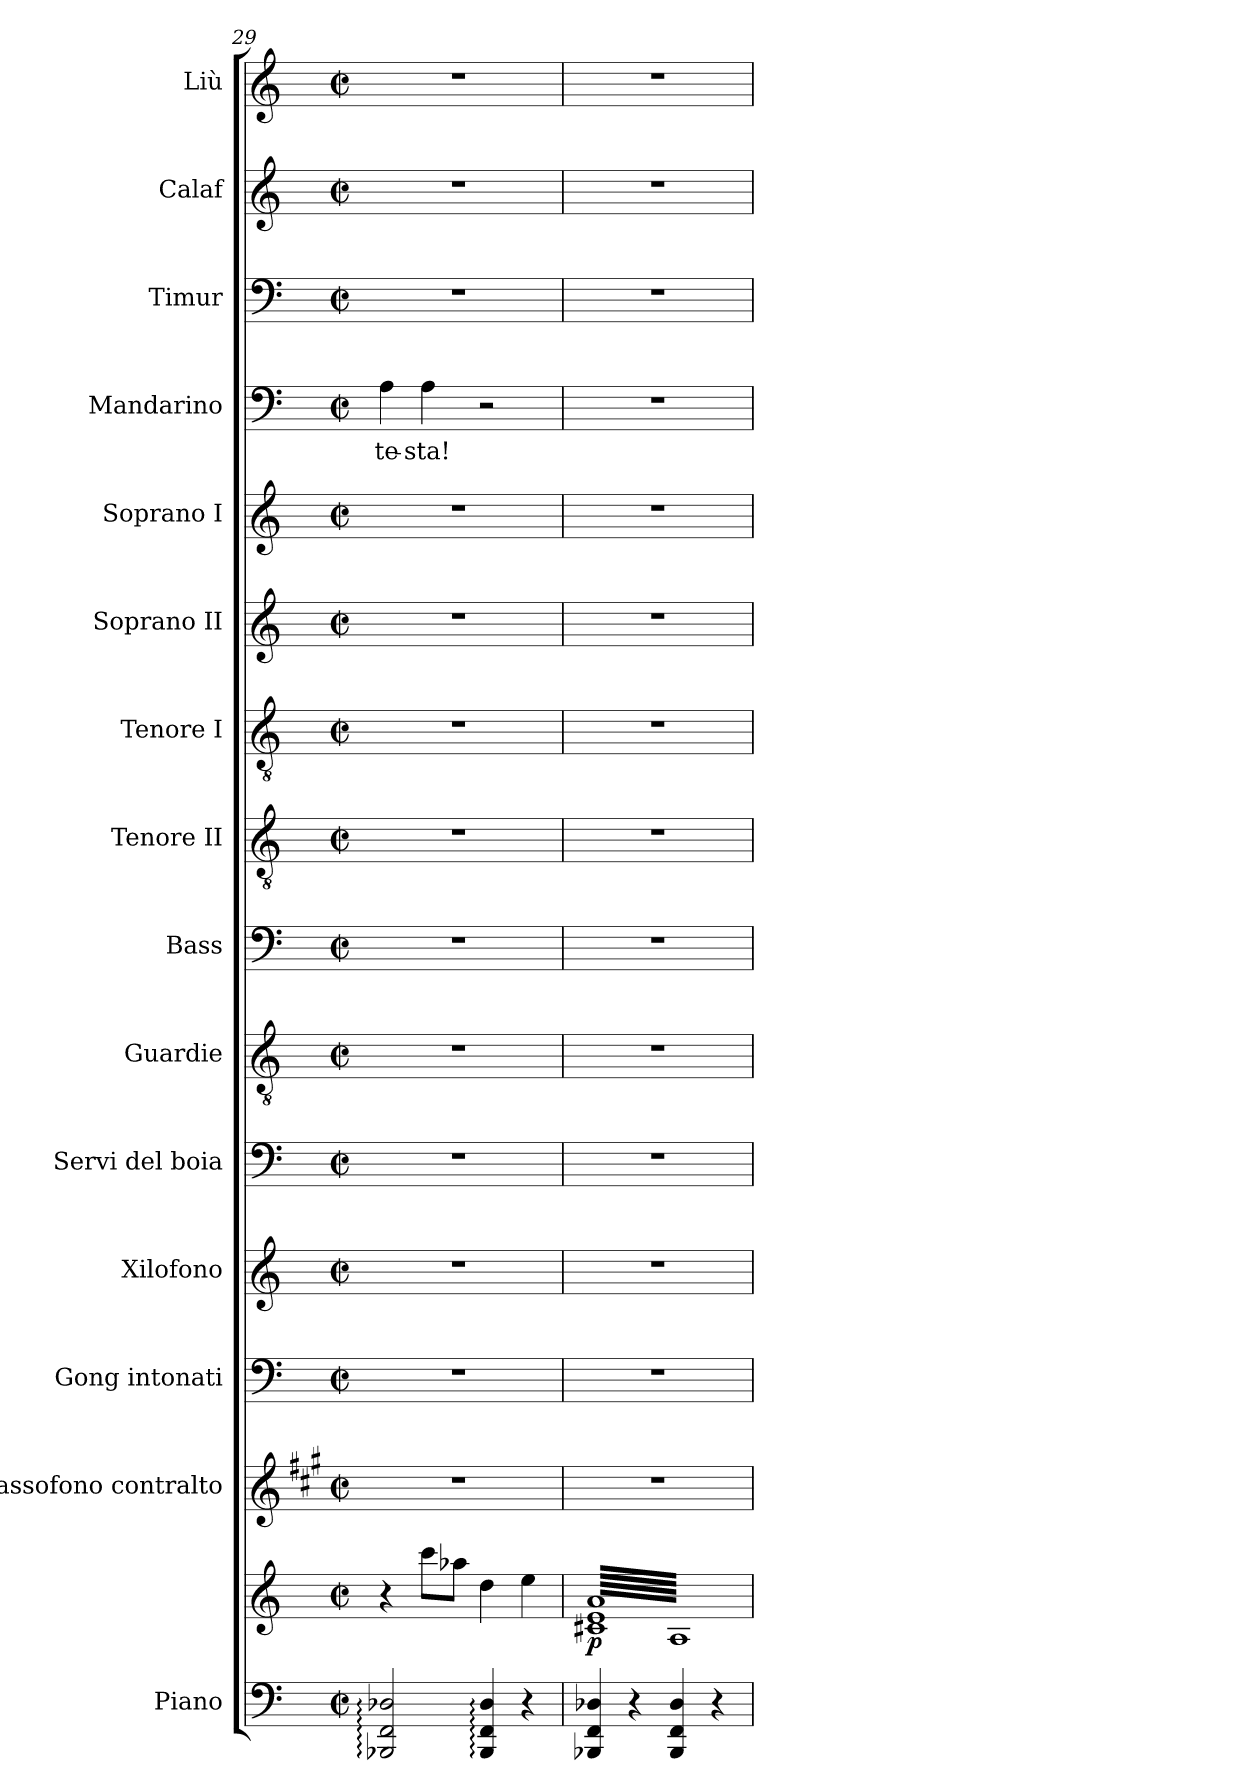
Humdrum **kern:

**kern	**kern	**dynam	**kern	**kern	**kern	**kern	**kern	**kern	**kern	**kern	**kern	**kern	**kern	**text	**kern	**kern	**kern
*part15	*part15	*part15	*part14	*part13	*part12	*part11	*part10	*part9	*part8	*part7	*part6	*part5	*part4	*part4	*part3	*part2	*part1
*staff16	*staff15	*staff15/16	*staff14	*staff13	*staff12	*staff11	*staff10	*staff9	*staff8	*staff7	*staff6	*staff5	*staff4	*staff4	*staff3	*staff2	*staff1
*I"Piano	*	*	*I"Sassofono contralto	*I"Gong intonati	*I"Xilofono	*I"Servi del boia	*I"Guardie	*I"Bass	*I"Tenore II	*I"Tenore I	*I"Soprano II	*I"Soprano I	*I"Mandarino	*	*I"Timur	*I"Calaf	*I"Liù
*I'Pno.	*	*	*	*I'Gong int.	*I'Xil.	*I'Ser.B.	*I'G.	*I'B.	*I'T. II	*I'T. I	*I'S. II	*I'S. I	*I'M.	*	*I'T.	*I'C.	*I'L.
*clefF4	*clefG2	*	*clefG2	*clefF4	*clefG2	*clefF4	*clefGv2	*clefF4	*clefGv2	*clefGv2	*clefG2	*clefG2	*clefF4	*	*clefF4	*clefG2	*clefG2
*	*	*	*ITrd5c9	*	*ITrd-7c-12	*	*	*	*	*	*	*	*	*	*	*	*
*k[]	*k[]	*	*k[]	*k[]	*k[]	*k[]	*k[]	*k[]	*k[]	*k[]	*k[]	*k[]	*k[]	*	*k[]	*k[]	*k[]
*M2/2	*M2/2	*	*M2/2	*M2/2	*M2/2	*M2/2	*M2/2	*M2/2	*M2/2	*M2/2	*M2/2	*M2/2	*M2/2	*	*M2/2	*M2/2	*M2/2
*met(c|)	*met(c|)	*	*met(c|)	*met(c|)	*met(c|)	*met(c|)	*met(c|)	*met(c|)	*met(c|)	*met(c|)	*met(c|)	*met(c|)	*met(c|)	*	*met(c|)	*met(c|)	*met(c|)
=29	=29	=29	=29	=29	=29	=29	=29	=29	=29	=29	=29	=29	=29	=29	=29	=29	=29
!	!	!LO:DY:a=2	!	!	!	!	!	!	!	!	!	!	!	!LO:LY:b	!	!	!
!	!	!LO:DY:n=1:a	!	!	!	!	!	!	!	!	!	!	!	!	!	!	!
2BBB-X/: 2FF/: 2D-X/:	4r	mf f	1r	1r	1r	1r	1r	1r	1r	1r	1r	1r	4A\	te-	1r	1r	1r
!	!	!	!	!	!	!	!	!	!	!	!	!	!	!LO:LY:b	!	!	!
.	8ccc\L	.	.	.	.	.	.	.	.	.	.	.	4A\	-sta!	.	.	.
.	8aa-X\J	.	.	.	.	.	.	.	.	.	.	.	.	.	.	.	.
4BBB-/: 4FF/: 4D-/:	4dd\	.	.	.	.	.	.	.	.	.	.	.	2r	.	.	.	.
4r	4ee\	.	.	.	.	.	.	.	.	.	.	.	.	.	.	.	.
=30	=30	=30	=30	=30	=30	=30	=30	=30	=30	=30	=30	=30	=30	=30	=30	=30	=30
!	!	!LO:DY:b	!	!	!	!	!	!	!	!	!	!	!	!	!	!	!
*	*tremolo	*	*	*	*	*	*	*	*	*	*	*	*	*	*	*	*
4BBB-X/ 4FF/ 4D-X/	64c#X 64e 64aLLLL	p	1r	1r	1r	1r	1r	1r	1r	1r	1r	1r	1r	.	1r	1r	1r
.	64A	.	.	.	.	.	.	.	.	.	.	.	.	.	.	.	.
.	64c#X 64e 64a	.	.	.	.	.	.	.	.	.	.	.	.	.	.	.	.
.	64A	.	.	.	.	.	.	.	.	.	.	.	.	.	.	.	.
.	64c#X 64e 64a	.	.	.	.	.	.	.	.	.	.	.	.	.	.	.	.
.	64A	.	.	.	.	.	.	.	.	.	.	.	.	.	.	.	.
.	64c#X 64e 64a	.	.	.	.	.	.	.	.	.	.	.	.	.	.	.	.
.	64A	.	.	.	.	.	.	.	.	.	.	.	.	.	.	.	.
.	64c#X 64e 64a	.	.	.	.	.	.	.	.	.	.	.	.	.	.	.	.
.	64A	.	.	.	.	.	.	.	.	.	.	.	.	.	.	.	.
.	64c#X 64e 64a	.	.	.	.	.	.	.	.	.	.	.	.	.	.	.	.
.	64A	.	.	.	.	.	.	.	.	.	.	.	.	.	.	.	.
.	64c#X 64e 64a	.	.	.	.	.	.	.	.	.	.	.	.	.	.	.	.
.	64A	.	.	.	.	.	.	.	.	.	.	.	.	.	.	.	.
.	64c#X 64e 64a	.	.	.	.	.	.	.	.	.	.	.	.	.	.	.	.
.	64A	.	.	.	.	.	.	.	.	.	.	.	.	.	.	.	.
4r	64c#X 64e 64a	.	.	.	.	.	.	.	.	.	.	.	.	.	.	.	.
.	64A	.	.	.	.	.	.	.	.	.	.	.	.	.	.	.	.
.	64c#X 64e 64a	.	.	.	.	.	.	.	.	.	.	.	.	.	.	.	.
.	64A	.	.	.	.	.	.	.	.	.	.	.	.	.	.	.	.
.	64c#X 64e 64a	.	.	.	.	.	.	.	.	.	.	.	.	.	.	.	.
.	64A	.	.	.	.	.	.	.	.	.	.	.	.	.	.	.	.
.	64c#X 64e 64a	.	.	.	.	.	.	.	.	.	.	.	.	.	.	.	.
.	64A	.	.	.	.	.	.	.	.	.	.	.	.	.	.	.	.
.	64c#X 64e 64a	.	.	.	.	.	.	.	.	.	.	.	.	.	.	.	.
.	64A	.	.	.	.	.	.	.	.	.	.	.	.	.	.	.	.
.	64c#X 64e 64a	.	.	.	.	.	.	.	.	.	.	.	.	.	.	.	.
.	64A	.	.	.	.	.	.	.	.	.	.	.	.	.	.	.	.
.	64c#X 64e 64a	.	.	.	.	.	.	.	.	.	.	.	.	.	.	.	.
.	64A	.	.	.	.	.	.	.	.	.	.	.	.	.	.	.	.
.	64c#X 64e 64a	.	.	.	.	.	.	.	.	.	.	.	.	.	.	.	.
.	64A	.	.	.	.	.	.	.	.	.	.	.	.	.	.	.	.
4BBB-/ 4FF/ 4D-/	64c#X 64e 64a	.	.	.	.	.	.	.	.	.	.	.	.	.	.	.	.
.	64A	.	.	.	.	.	.	.	.	.	.	.	.	.	.	.	.
.	64c#X 64e 64a	.	.	.	.	.	.	.	.	.	.	.	.	.	.	.	.
.	64A	.	.	.	.	.	.	.	.	.	.	.	.	.	.	.	.
.	64c#X 64e 64a	.	.	.	.	.	.	.	.	.	.	.	.	.	.	.	.
.	64A	.	.	.	.	.	.	.	.	.	.	.	.	.	.	.	.
.	64c#X 64e 64a	.	.	.	.	.	.	.	.	.	.	.	.	.	.	.	.
.	64A	.	.	.	.	.	.	.	.	.	.	.	.	.	.	.	.
.	64c#X 64e 64a	.	.	.	.	.	.	.	.	.	.	.	.	.	.	.	.
.	64A	.	.	.	.	.	.	.	.	.	.	.	.	.	.	.	.
.	64c#X 64e 64a	.	.	.	.	.	.	.	.	.	.	.	.	.	.	.	.
.	64A	.	.	.	.	.	.	.	.	.	.	.	.	.	.	.	.
.	64c#X 64e 64a	.	.	.	.	.	.	.	.	.	.	.	.	.	.	.	.
.	64A	.	.	.	.	.	.	.	.	.	.	.	.	.	.	.	.
.	64c#X 64e 64a	.	.	.	.	.	.	.	.	.	.	.	.	.	.	.	.
.	64A	.	.	.	.	.	.	.	.	.	.	.	.	.	.	.	.
4r	64c#X 64e 64a	.	.	.	.	.	.	.	.	.	.	.	.	.	.	.	.
.	64A	.	.	.	.	.	.	.	.	.	.	.	.	.	.	.	.
.	64c#X 64e 64a	.	.	.	.	.	.	.	.	.	.	.	.	.	.	.	.
.	64A	.	.	.	.	.	.	.	.	.	.	.	.	.	.	.	.
.	64c#X 64e 64a	.	.	.	.	.	.	.	.	.	.	.	.	.	.	.	.
.	64A	.	.	.	.	.	.	.	.	.	.	.	.	.	.	.	.
.	64c#X 64e 64a	.	.	.	.	.	.	.	.	.	.	.	.	.	.	.	.
.	64A	.	.	.	.	.	.	.	.	.	.	.	.	.	.	.	.
.	64c#X 64e 64a	.	.	.	.	.	.	.	.	.	.	.	.	.	.	.	.
.	64A	.	.	.	.	.	.	.	.	.	.	.	.	.	.	.	.
.	64c#X 64e 64a	.	.	.	.	.	.	.	.	.	.	.	.	.	.	.	.
.	64A	.	.	.	.	.	.	.	.	.	.	.	.	.	.	.	.
.	64c#X 64e 64a	.	.	.	.	.	.	.	.	.	.	.	.	.	.	.	.
.	64A	.	.	.	.	.	.	.	.	.	.	.	.	.	.	.	.
.	64c#X 64e 64a	.	.	.	.	.	.	.	.	.	.	.	.	.	.	.	.
.	64AJJJJ	.	.	.	.	.	.	.	.	.	.	.	.	.	.	.	.
*	*Xtremolo	*	*	*	*	*	*	*	*	*	*	*	*	*	*	*	*
.	.	.	.	.	.	.	.	.	.	.	.	.	.	.	.	.	.
.	.	.	.	.	.	.	.	.	.	.	.	.	.	.	.	.	.
.	.	.	.	.	.	.	.	.	.	.	.	.	.	.	.	.	.
.	.	.	.	.	.	.	.	.	.	.	.	.	.	.	.	.	.
.	.	.	.	.	.	.	.	.	.	.	.	.	.	.	.	.	.
.	.	.	.	.	.	.	.	.	.	.	.	.	.	.	.	.	.
.	.	.	.	.	.	.	.	.	.	.	.	.	.	.	.	.	.
.	.	.	.	.	.	.	.	.	.	.	.	.	.	.	.	.	.
.	.	.	.	.	.	.	.	.	.	.	.	.	.	.	.	.	.
.	.	.	.	.	.	.	.	.	.	.	.	.	.	.	.	.	.
.	.	.	.	.	.	.	.	.	.	.	.	.	.	.	.	.	.
.	.	.	.	.	.	.	.	.	.	.	.	.	.	.	.	.	.
.	.	.	.	.	.	.	.	.	.	.	.	.	.	.	.	.	.
.	.	.	.	.	.	.	.	.	.	.	.	.	.	.	.	.	.
.	.	.	.	.	.	.	.	.	.	.	.	.	.	.	.	.	.
.	.	.	.	.	.	.	.	.	.	.	.	.	.	.	.	.	.
.	.	.	.	.	.	.	.	.	.	.	.	.	.	.	.	.	.
.	.	.	.	.	.	.	.	.	.	.	.	.	.	.	.	.	.
.	.	.	.	.	.	.	.	.	.	.	.	.	.	.	.	.	.
.	.	.	.	.	.	.	.	.	.	.	.	.	.	.	.	.	.
.	.	.	.	.	.	.	.	.	.	.	.	.	.	.	.	.	.
.	.	.	.	.	.	.	.	.	.	.	.	.	.	.	.	.	.
.	.	.	.	.	.	.	.	.	.	.	.	.	.	.	.	.	.
.	.	.	.	.	.	.	.	.	.	.	.	.	.	.	.	.	.
.	.	.	.	.	.	.	.	.	.	.	.	.	.	.	.	.	.
.	.	.	.	.	.	.	.	.	.	.	.	.	.	.	.	.	.
.	.	.	.	.	.	.	.	.	.	.	.	.	.	.	.	.	.
.	.	.	.	.	.	.	.	.	.	.	.	.	.	.	.	.	.
.	.	.	.	.	.	.	.	.	.	.	.	.	.	.	.	.	.
.	.	.	.	.	.	.	.	.	.	.	.	.	.	.	.	.	.
.	.	.	.	.	.	.	.	.	.	.	.	.	.	.	.	.	.
.	.	.	.	.	.	.	.	.	.	.	.	.	.	.	.	.	.
=	=	=	=	=	=	=	=	=	=	=	=	=	=	=	=	=	=
*-	*-	*-	*-	*-	*-	*-	*-	*-	*-	*-	*-	*-	*-	*-	*-	*-	*-
